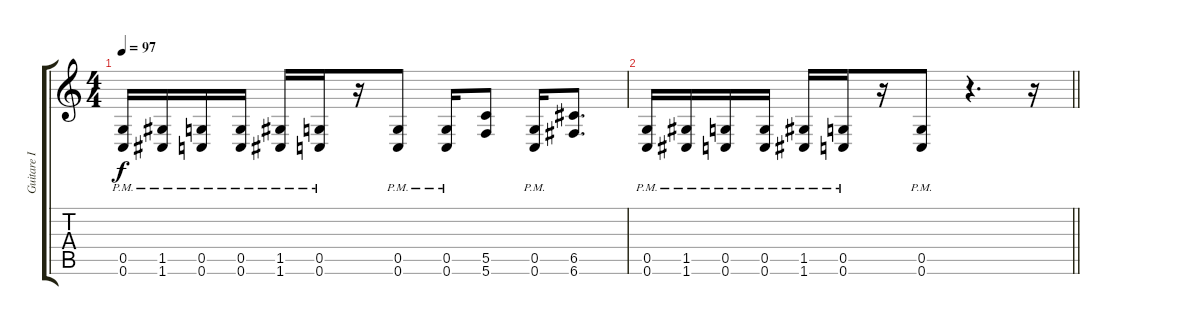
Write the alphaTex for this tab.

\track ("Guitare I" "Guitare I") {instrument distortionguitar}
\staff {score tabs}
\tuning (D4 A3 F3 C3 G2 C2) {hide}
\ts (4 4)
\tempo 97
\clef g2
\ks c
(0.5{pm} 0.6{pm}).16{dy f} (1.5{pm} 1.6{pm}).16 (0.5{pm} 0.6{pm}).16 (0.5{pm} 0.6{pm}).16 (1.5{pm} 1.6).16 (0.5{pm} 0.6{pm}).16 r.16 (0.5{pm} 0.6{pm}).8 (0.5{pm} 0.6{pm}).16 (5.5 5.6).8 (0.5{pm} 0.6{pm}).16 (6.5 6.6).8{d} |
\barLineRight lightlight
(0.5{pm} 0.6{pm}).16 (1.5{pm} 1.6{pm}).16 (0.5{pm} 0.6{pm}).16 (0.5{pm} 0.6{pm}).16 (1.5{pm} 1.6).16 (0.5{pm} 0.6{pm}).16 r.16 (0.5{pm} 0.6{pm}).8 r.4{d} r.16
